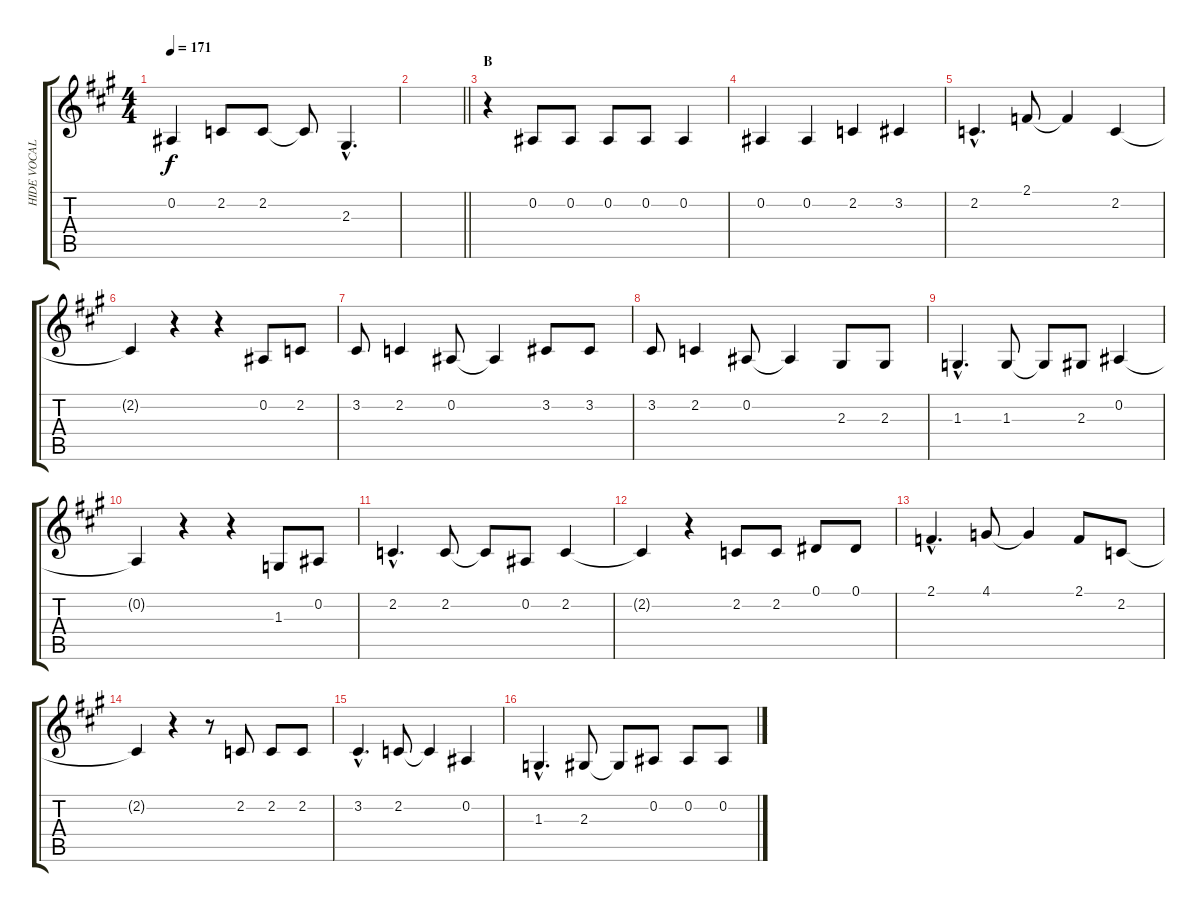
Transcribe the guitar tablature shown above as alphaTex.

\track ("HIDE VOCAL" "HIDE VOCAL") {instrument oboe}
\staff {score tabs}
\tuning (Eb4 Bb3 Gb3 Db3 Ab2 Eb2) {hide}
\ts (4 4)
\tempo 171
\clef g2
\ks a
0.2.4{dy f} 2.2.8 2.2.8 2.2{t}.8 2.3{hac}.4{d} |
\barLineRight lightlight
|
\section ("" "B")
r.4 0.2.8 0.2.8 0.2.8 0.2.8 0.2.4 |
0.2.4 0.2.4 2.2.4 3.2.4 |
2.2{hac}.4{d} 2.1.8 2.1{t}.4 2.2.4 |
2.2{t}.4 r.4 r.4 0.2.8 2.2.8 |
3.2.8 2.2.4 0.2.8 0.2{t}.4 3.2.8 3.2.8 |
3.2.8 2.2.4 0.2.8 0.2{t}.4 2.3.8 2.3.8 |
1.3{hac}.4{d} 1.3.8 1.3{t}.8 2.3.8 0.2.4 |
0.2{t}.4 r.4 r.4 1.3.8 0.2.8 |
2.2{hac}.4{d} 2.2.8 2.2{t}.8 0.2.8 2.2.4 |
2.2{t}.4 r.4 2.2.8 2.2.8 0.1.8 0.1.8 |
2.1{hac}.4{d} 4.1.8 4.1{t}.4 2.1.8 2.2.8 |
2.2{t}.4 r.4 r.8 2.2.8 2.2.8 2.2.8 |
3.2{hac}.4{d} 2.2.8 2.2{t}.4 0.2.4 |
1.3{hac}.4{d} 2.3.8 2.3{t}.8 0.2.8 0.2.8 0.2.8
